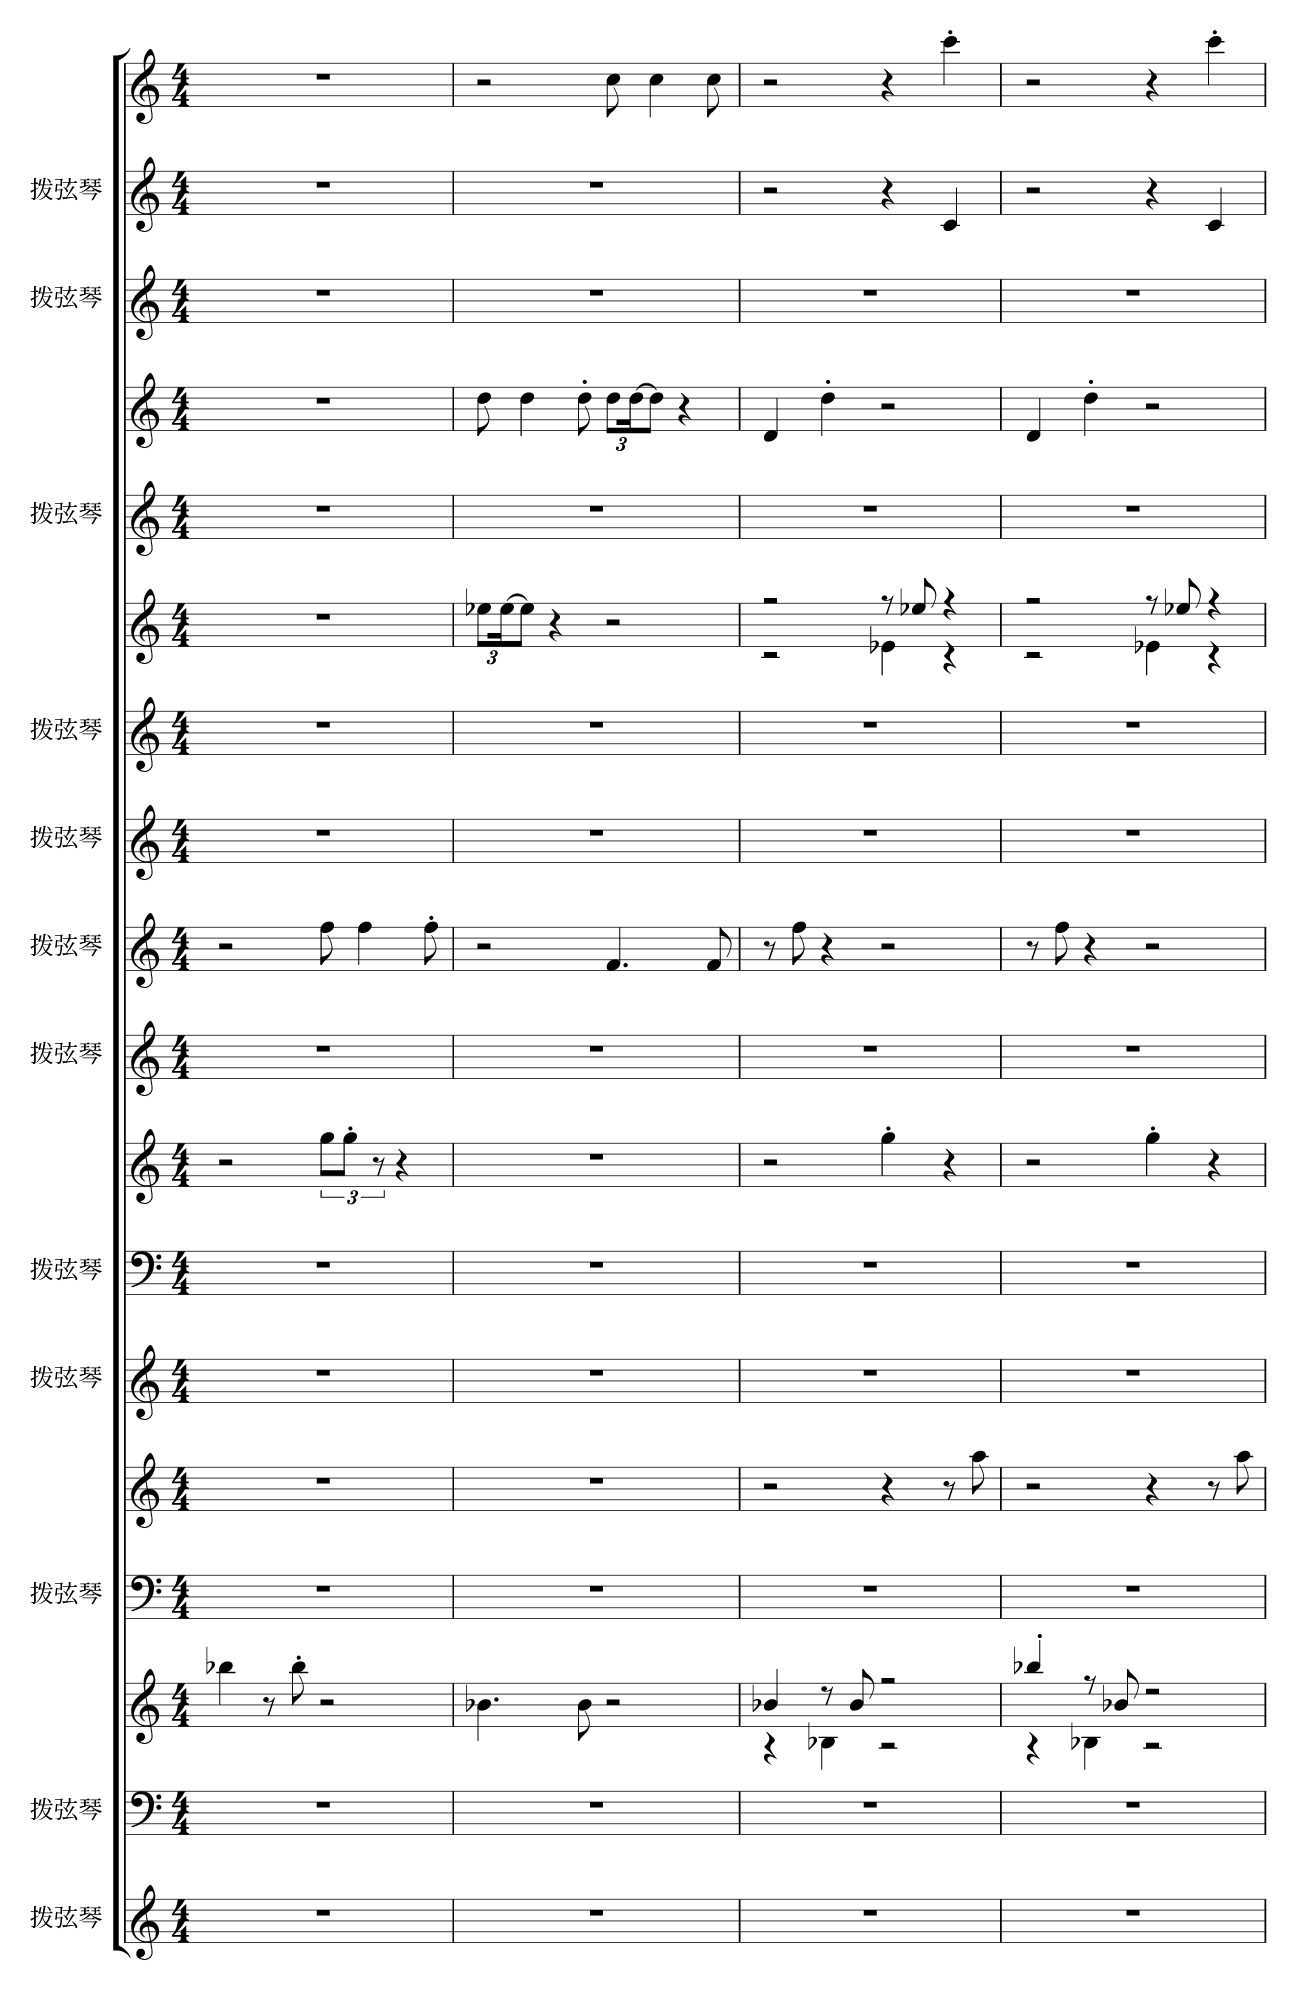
**kern	**kern	**kern	**kern	**kern	**kern	**kern	**kern	**kern	**kern	**kern	**kern	**kern	**kern	**kern	**kern	**kern	**kern
*part12	*part11	*part11	*part10	*part10	*part9	*part8	*part8	*part7	*part6	*part5	*part4	*part4	*part3	*part3	*part2	*part1	*part1
*staff18	*staff17	*staff16	*staff15	*staff14	*staff13	*staff12	*staff11	*staff10	*staff9	*staff8	*staff7	*staff6	*staff5	*staff4	*staff3	*staff2	*staff1
*I"拨弦琴	*I"拨弦琴	*	*I"拨弦琴	*	*I"拨弦琴	*I"拨弦琴	*	*I"拨弦琴	*I"拨弦琴	*I"拨弦琴	*I"拨弦琴	*	*I"拨弦琴	*	*I"拨弦琴	*I"拨弦琴	*
*clefG2	*clefF4	*clefG2	*clefF4	*clefG2	*clefG2	*clefF4	*clefG2	*clefG2	*clefG2	*clefG2	*clefG2	*clefG2	*clefG2	*clefG2	*clefG2	*clefG2	*clefG2
*k[]	*k[]	*k[]	*k[]	*k[]	*k[]	*k[]	*k[]	*k[]	*k[]	*k[]	*k[]	*k[]	*k[]	*k[]	*k[]	*k[]	*k[]
*M4/4	*M4/4	*M4/4	*M4/4	*M4/4	*M4/4	*M4/4	*M4/4	*M4/4	*M4/4	*M4/4	*M4/4	*M4/4	*M4/4	*M4/4	*M4/4	*M4/4	*M4/4
*MM191	*MM191	*MM191	*MM191	*MM191	*MM191	*MM191	*MM191	*MM191	*MM191	*MM191	*MM191	*MM191	*MM191	*MM191	*MM191	*MM191	*MM191
=1	=1	=1	=1	=1	=1	=1	=1	=1	=1	=1	=1	=1	=1	=1	=1	=1	=1
1r	1r	4bb-X\	1r	1r	1r	1r	2r	1r	2r	1r	1r	1r	1r	1r	1r	1r	1r
.	.	8r	.	.	.	.	.	.	.	.	.	.	.	.	.	.	.
.	.	8bb-'\	.	.	.	.	.	.	.	.	.	.	.	.	.	.	.
.	.	2r	.	.	.	.	12gg\L	.	8ff\	.	.	.	.	.	.	.	.
.	.	.	.	.	.	.	12gg'\J	.	.	.	.	.	.	.	.	.	.
.	.	.	.	.	.	.	.	.	4ff\	.	.	.	.	.	.	.	.
.	.	.	.	.	.	.	12r	.	.	.	.	.	.	.	.	.	.
.	.	.	.	.	.	.	4r	.	.	.	.	.	.	.	.	.	.
.	.	.	.	.	.	.	.	.	8ff'\	.	.	.	.	.	.	.	.
=2	=2	=2	=2	=2	=2	=2	=2	=2	=2	=2	=2	=2	=2	=2	=2	=2	=2
*	*	*	*	*	*	*	*	*	*	*	*	*Xbrackettup	*	*	*	*	*
1r	1r	4.b-X\	1r	1r	1r	1r	1r	1r	2r	1r	1r	12ee-X\L	1r	8dd\	1r	1r	2r
.	.	.	.	.	.	.	.	.	.	.	.	[24ee-\K	.	.	.	.	.
.	.	.	.	.	.	.	.	.	.	.	.	8ee-\J]	.	4dd\	.	.	.
.	.	.	.	.	.	.	.	.	.	.	.	4r	.	.	.	.	.
.	.	8b-\	.	.	.	.	.	.	.	.	.	.	.	8dd'\	.	.	.
*	*	*	*	*	*	*	*	*	*	*	*	*	*	*Xbrackettup	*	*	*
.	.	2r	.	.	.	.	.	.	4.f/	.	.	2r	.	12dd\L	.	.	8cc\
.	.	.	.	.	.	.	.	.	.	.	.	.	.	[24dd\K	.	.	.
.	.	.	.	.	.	.	.	.	.	.	.	.	.	8dd\J]	.	.	4cc\
.	.	.	.	.	.	.	.	.	.	.	.	.	.	4r	.	.	.
.	.	.	.	.	.	.	.	.	8f/	.	.	.	.	.	.	.	8cc\
=3	=3	=3	=3	=3	=3	=3	=3	=3	=3	=3	=3	=3	=3	=3	=3	=3	=3
*	*	*^	*	*	*	*	*	*	*	*	*	*^	*	*	*	*	*
1r	1r	4b-X/	4r	1r	2r	1r	1r	2r	1r	8r	1r	1r	2r	2r	1r	4d/	1r	2r	2r
.	.	.	.	.	.	.	.	.	.	8ff\	.	.	.	.	.	.	.	.	.
.	.	8r	4B-X\	.	.	.	.	.	.	4r	.	.	.	.	.	4dd'\	.	.	.
.	.	8b-/	.	.	.	.	.	.	.	.	.	.	.	.	.	.	.	.	.
.	.	2r	2r	.	4r	.	.	4gg'\	.	2r	.	.	8r	4e-X\	.	2r	.	4r	4r
.	.	.	.	.	.	.	.	.	.	.	.	.	8ee-X/	.	.	.	.	.	.
.	.	.	.	.	8r	.	.	4r	.	.	.	.	4r	4r	.	.	.	4c/	4ccc'\
.	.	.	.	.	8aa\	.	.	.	.	.	.	.	.	.	.	.	.	.	.
=4	=4	=4	=4	=4	=4	=4	=4	=4	=4	=4	=4	=4	=4	=4	=4	=4	=4	=4	=4
1r	1r	4bb-X'/	4r	1r	2r	1r	1r	2r	1r	8r	1r	1r	2r	2r	1r	4d/	1r	2r	2r
.	.	.	.	.	.	.	.	.	.	8ff\	.	.	.	.	.	.	.	.	.
.	.	8r	4B-X\	.	.	.	.	.	.	4r	.	.	.	.	.	4dd'\	.	.	.
.	.	8b-X/	.	.	.	.	.	.	.	.	.	.	.	.	.	.	.	.	.
.	.	2r	2r	.	4r	.	.	4gg'\	.	2r	.	.	8r	4e-X\	.	2r	.	4r	4r
.	.	.	.	.	.	.	.	.	.	.	.	.	8ee-X/	.	.	.	.	.	.
.	.	.	.	.	8r	.	.	4r	.	.	.	.	4r	4r	.	.	.	4c/	4ccc'\
.	.	.	.	.	8aa\	.	.	.	.	.	.	.	.	.	.	.	.	.	.
*	*	*v	*v	*	*	*	*	*	*	*	*	*	*v	*v	*	*	*	*	*
=	=	=	=	=	=	=	=	=	=	=	=	=	=	=	=	=	=
*-	*-	*-	*-	*-	*-	*-	*-	*-	*-	*-	*-	*-	*-	*-	*-	*-	*-
